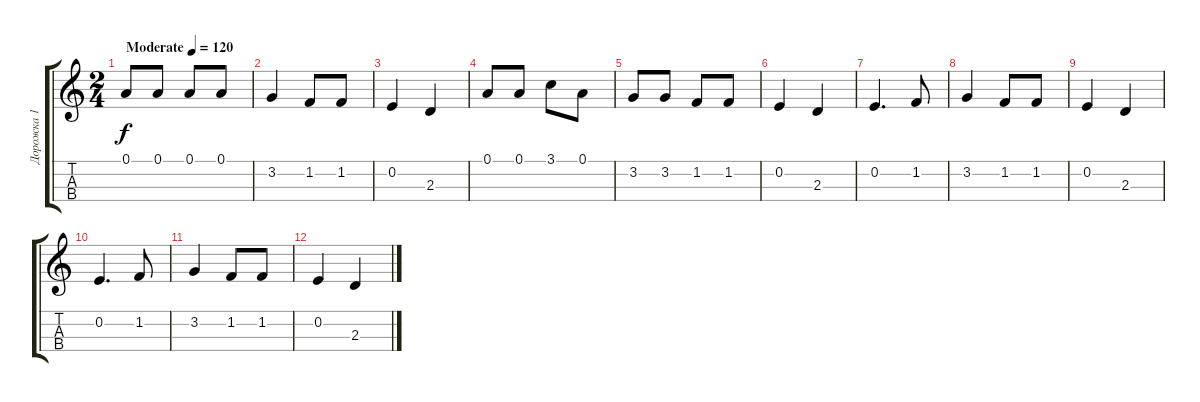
\track ("Дорожка 1" "Дорожка 1") {instrument acousticguitarsteel}
\staff {score tabs}
\tuning (A3 E3 C3 G2) {hide}
\ts (2 4)
\tempo (120 "Moderate")
\clef g2
\ks c
0.1.8{dy f instrument acousticguitarsteel} 0.1.8 0.1.8 0.1.8 |
3.2.4 1.2.8 1.2.8 |
0.2.4 2.3.4 |
0.1.8 0.1.8 3.1.8 0.1.8 |
3.2.8 3.2.8 1.2.8 1.2.8 |
0.2.4 2.3.4 |
0.2.4{d} 1.2.8 |
3.2.4 1.2.8 1.2.8 |
0.2.4 2.3.4 |
0.2.4{d} 1.2.8 |
3.2.4 1.2.8 1.2.8 |
0.2.4 2.3.4
